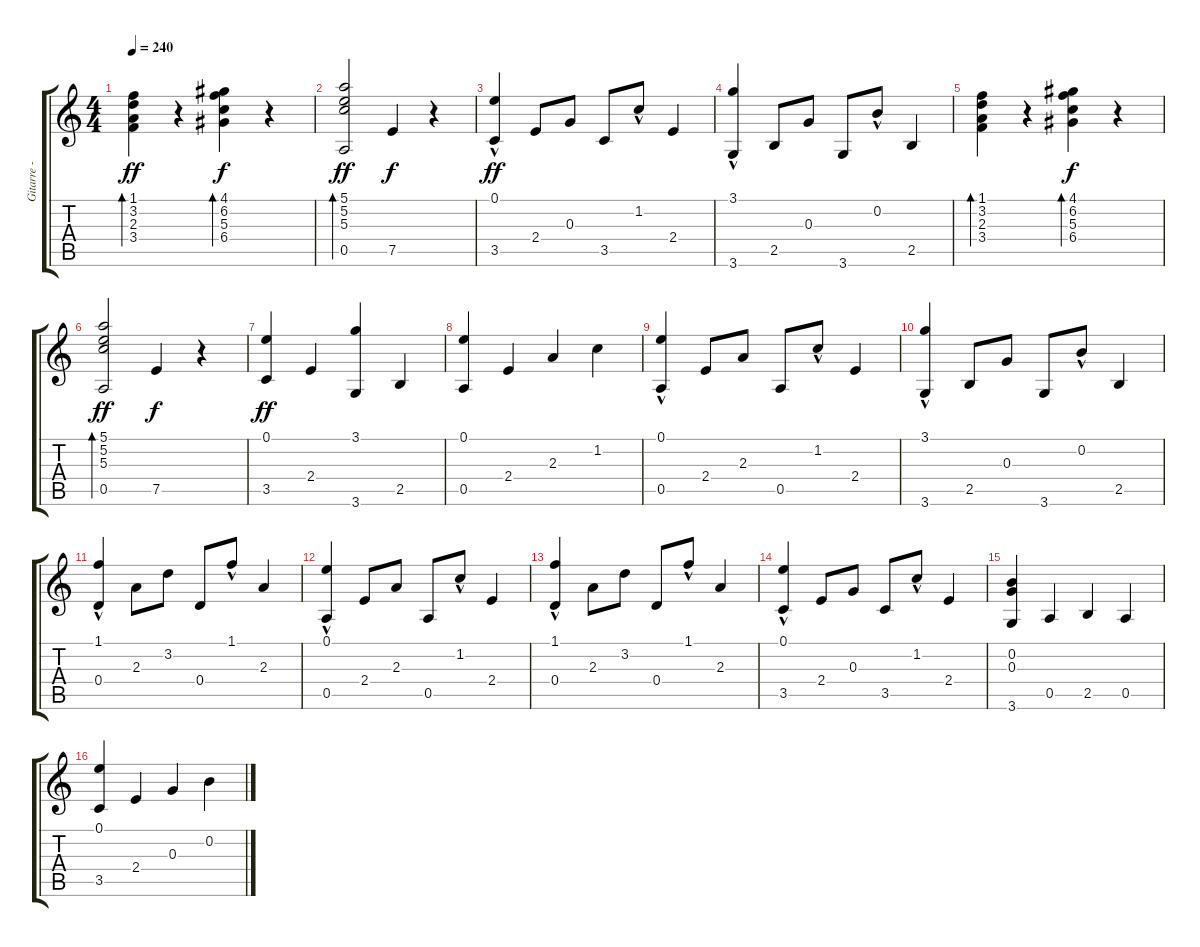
\track ("Gitarre - Martin Duckstein" "Gitarre - ") {instrument acousticguitarnylon}
\staff {score tabs}
\tuning (E4 B3 G3 D3 A2 E2) {hide}
\ts (4 4)
\tempo 240
\clef g2
\ks c
(1.1 3.2 2.3 3.4).4{bd 60 dy ff} r.4 (4.1 6.2 5.3 6.4).4{bd 60 dy f} r.4 |
(5.1 5.2 5.3 0.5).2{bd 60 dy ff} 7.5.4{dy f} r.4 |
(0.1{hac} 3.5).4{dy ff} 2.4.8 0.3.8 3.5.8 1.2{hac}.8 2.4.4 |
(3.1{hac} 3.6).4 2.5.8 0.3.8 3.6.8 0.2{hac}.8 2.5.4 |
(1.1 3.2 2.3 3.4).4{bd 60} r.4 (4.1 6.2 5.3 6.4).4{bd 60 dy f} r.4 |
(5.1 5.2 5.3 0.5).2{bd 60 dy ff} 7.5.4{dy f} r.4 |
(0.1 3.5).4{dy ff} 2.4.4 (3.1 3.6).4 2.5.4 |
(0.1 0.5).4 2.4.4 2.3.4 1.2.4 |
(0.1{hac} 0.5).4 2.4.8 2.3.8 0.5.8 1.2{hac}.8 2.4.4 |
(3.1{hac} 3.6).4 2.5.8 0.3.8 3.6.8 0.2{hac}.8 2.5.4 |
(1.1{hac} 0.4).4 2.3.8 3.2.8 0.4.8 1.1{hac}.8 2.3.4 |
(0.1{hac} 0.5).4 2.4.8 2.3.8 0.5.8 1.2{hac}.8 2.4.4 |
(1.1{hac} 0.4).4 2.3.8 3.2.8 0.4.8 1.1{hac}.8 2.3.4 |
(0.1{hac} 3.5).4 2.4.8 0.3.8 3.5.8 1.2{hac}.8 2.4.4 |
(0.2 0.3 3.6).4 0.5.4 2.5.4 0.5.4 |
(0.1 3.5).4 2.4.4 0.3.4 0.2.4
